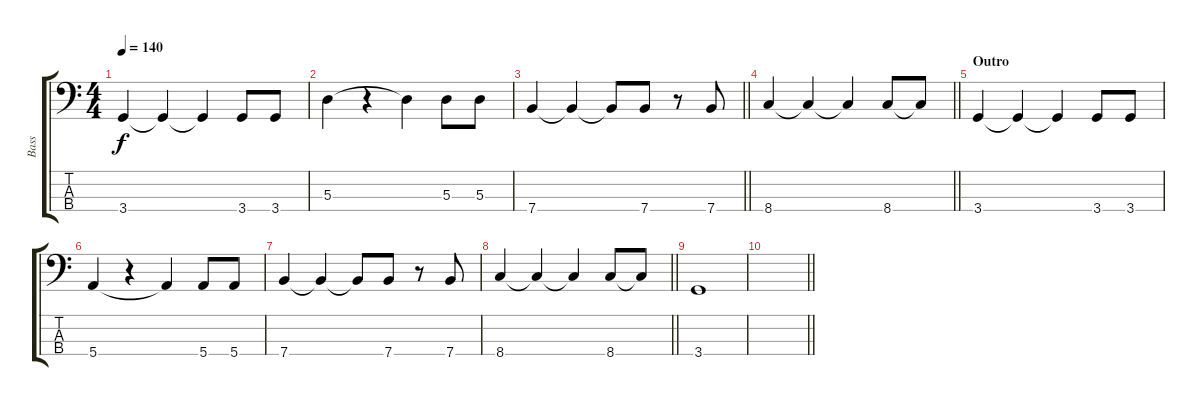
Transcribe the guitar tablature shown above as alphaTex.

\track ("Bass" "Bass") {instrument electricbassfinger}
\staff {score tabs}
\tuning (G2 D2 A1 E1) {hide}
\ts (4 4)
\tempo 140
\clef f4
\ks c
3.4.4{dy f} 3.4{t}.4 3.4{t}.4 3.4.8 3.4.8 |
5.3.4 r.4 5.3{t}.4 5.3.8 5.3.8 |
\barLineRight lightlight
7.4.4 7.4{t}.4 7.4{t}.8 7.4.8 r.8 7.4.8 |
\barLineRight lightlight
8.4.4 8.4{t}.4 8.4{t}.4 8.4.8 8.4{t}.8 |
\section ("" "Outro")
3.4.4 3.4{t}.4 3.4{t}.4 3.4.8 3.4.8 |
5.4.4 r.4 5.4{t}.4 5.4.8 5.4.8 |
7.4.4 7.4{t}.4 7.4{t}.8 7.4.8 r.8 7.4.8 |
\barLineRight lightlight
8.4.4 8.4{t}.4 8.4{t}.4 8.4.8 8.4{t}.8 |
3.4.1 |
\barLineRight lightlight
